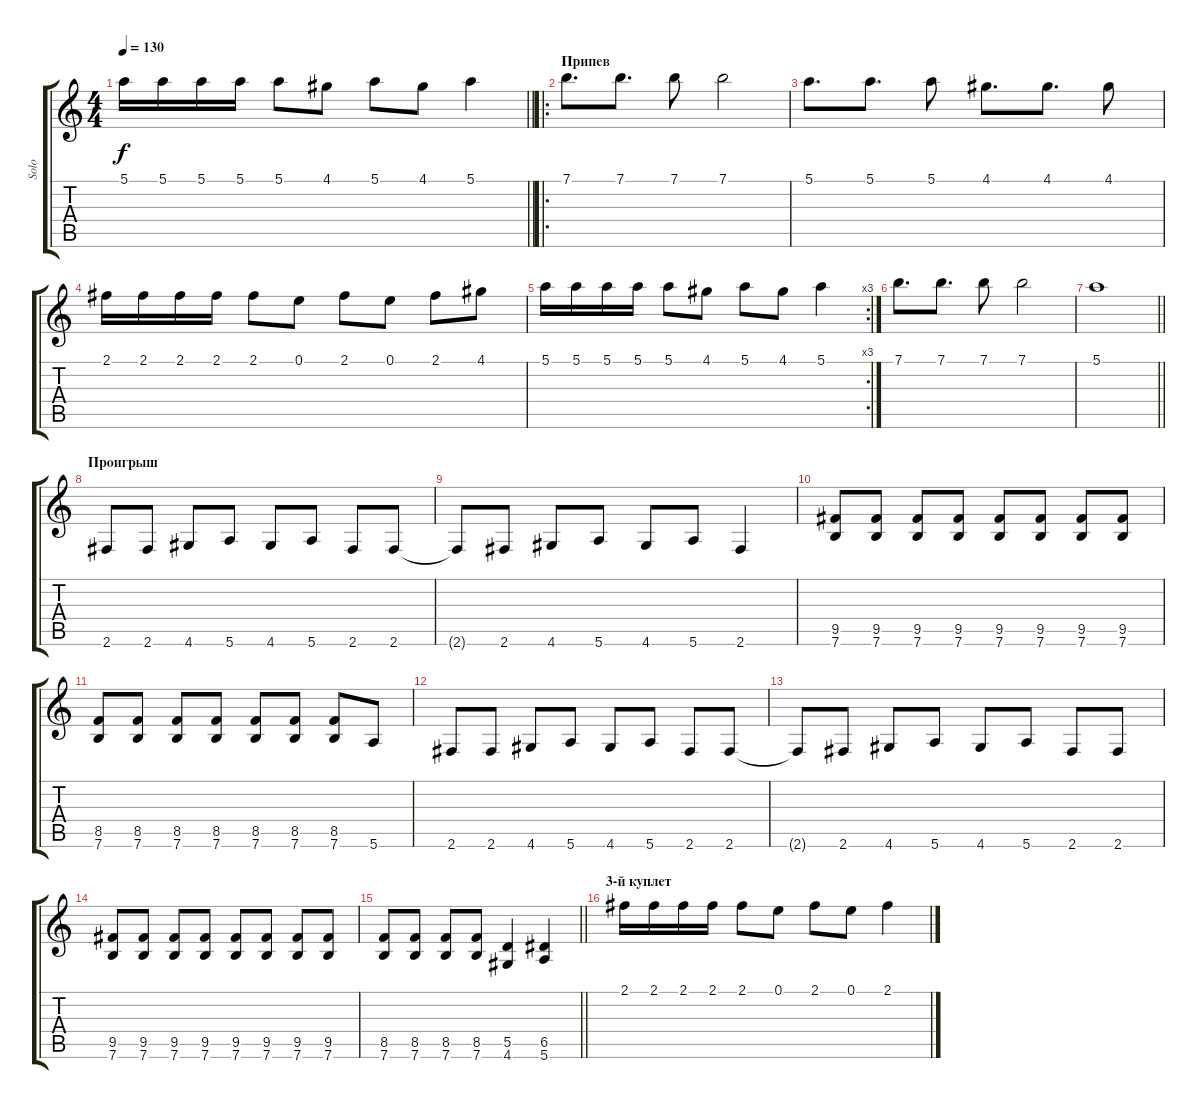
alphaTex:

\track ("Solo" "Solo") {instrument distortionguitar}
\staff {score tabs}
\tuning (E4 B3 G3 D3 A2 E2) {hide}
\ts (4 4)
\tempo 130
\clef g2
\barLineRight lightlight
\ks c
5.1.16{dy f} 5.1.16 5.1.16 5.1.16 5.1.8 4.1.8 5.1.8 4.1.8 5.1.4 |
\ro
\section ("" "Припев")
7.1.8{d} 7.1.8{d} 7.1.8 7.1.2 |
5.1.8{d} 5.1.8{d} 5.1.8 4.1.8{d} 4.1.8{d} 4.1.8 |
2.1.16 2.1.16 2.1.16 2.1.16 2.1.8 0.1.8 2.1.8 0.1.8 2.1.8 4.1.8 |
\rc 3
5.1.16 5.1.16 5.1.16 5.1.16 5.1.8 4.1.8 5.1.8 4.1.8 5.1.4 |
7.1.8{d} 7.1.8{d} 7.1.8 7.1.2 |
\barLineRight lightlight
5.1.1 |
\section ("" "Проигрыш")
2.6.8 2.6.8 4.6.8 5.6.8 4.6.8 5.6.8 2.6.8 2.6.8 |
2.6{t}.8 2.6.8 4.6.8 5.6.8 4.6.8 5.6.8 2.6.4 |
(9.5 7.6).8 (9.5 7.6).8 (9.5 7.6).8 (9.5 7.6).8 (9.5 7.6).8 (9.5 7.6).8 (9.5 7.6).8 (9.5 7.6).8 |
(8.5 7.6).8 (8.5 7.6).8 (8.5 7.6).8 (8.5 7.6).8 (8.5 7.6).8 (8.5 7.6).8 (8.5 7.6).8 5.6.8 |
2.6.8 2.6.8 4.6.8 5.6.8 4.6.8 5.6.8 2.6.8 2.6.8 |
2.6{t}.8 2.6.8 4.6.8 5.6.8 4.6.8 5.6.8 2.6.8 2.6.8 |
(9.5 7.6).8 (9.5 7.6).8 (9.5 7.6).8 (9.5 7.6).8 (9.5 7.6).8 (9.5 7.6).8 (9.5 7.6).8 (9.5 7.6).8 |
\barLineRight lightlight
(8.5 7.6).8 (8.5 7.6).8 (8.5 7.6).8 (8.5 7.6).8 (5.5 4.6).4 (6.5 5.6).4 |
\section ("" "3-й куплет")
2.1.16 2.1.16 2.1.16 2.1.16 2.1.8 0.1.8 2.1.8 0.1.8 2.1.4
